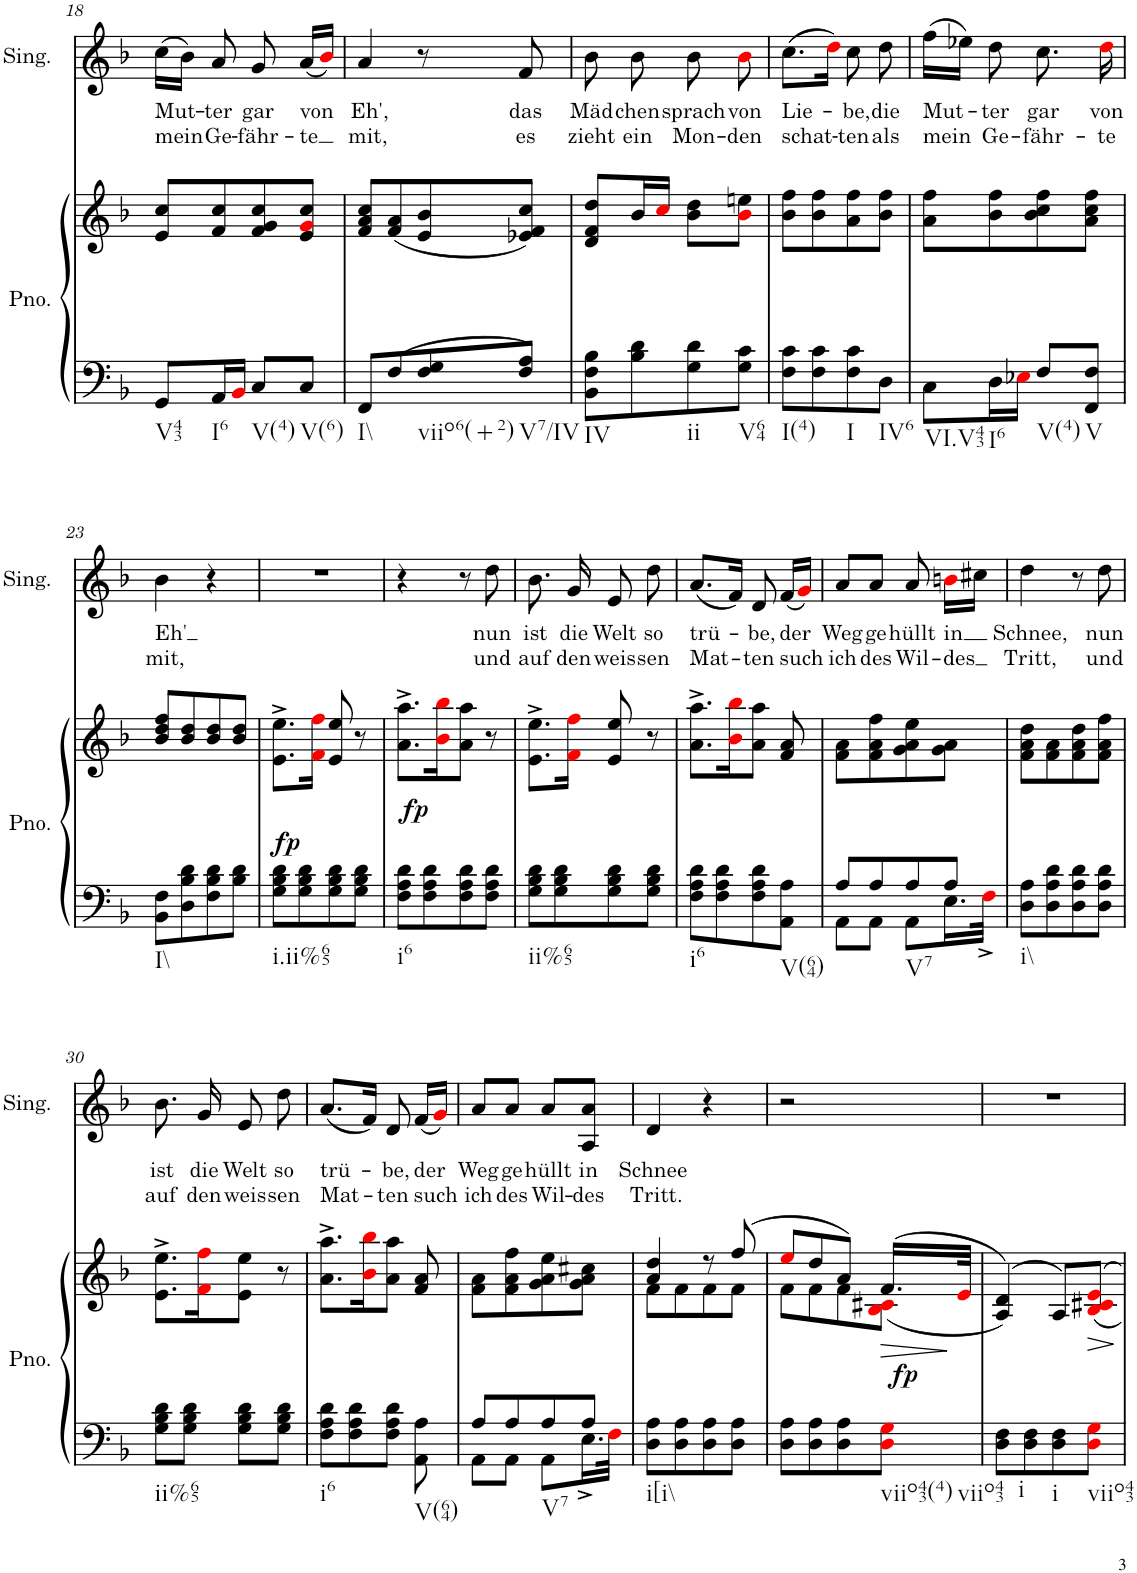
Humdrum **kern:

**kern	**kern	**dynam	**kern	**text	**text
*part2	*part2	*part2	*part1	*part1	*part1
*staff3	*staff2	*staff2/3	*staff1	*staff1	*staff1
*I"Pianoforte	*	*	*I"Singstimme	*	*
*I'Pno.	*	*	*I'Sing.	*	*
!!LO:PB:g=z
*clefF4	*clefG2	*	*clefG2	*	*
*k[b-]	*k[b-]	*	*k[b-]	*	*
*M2/4	*M2/4	*	*M2/4	*	*
=18	=18	=18	=18	=18	=18
!LO:TX:b:t=V43	!	!	!	!	!
!	!	!	!	!LO:LY:b	!LO:LY:b
8GG/L	8e/ 8cc/L	.	(16cc\LL	Mut-	mein
.	.	.	16b-\JJ)	.	.
!LO:TX:b:t=I6	!	!	!	!	!
!	!	!	!	!LO:LY:b	!LO:LY:b
16AA/L	8f/ 8cc/	.	8a/	-ter	Ge-
16BB-i/JJ	.	.	.	.	.
!LO:TX:b:t=V(4)	!	!	!	!	!
!	!	!	!	!LO:LY:b	!LO:LY:b
8C/L	8f/ 8g/ 8cc/	.	8g/	gar	-fähr-
!LO:TX:b:t=V(6)	!	!	!	!	!
!	!	!	!	!LO:LY:b	!LO:LY:b
8C/J	8e/ 8gi/ 8cc/J	.	(16a/LL	von	-te
.	.	.	16b-i/JJ)	.	.
=19	=19	=19	=19	=19	=19
!LO:TX:b:t=I\\	!	!	!	!	!
!	!	!	!	!LO:LY:b	!LO:LY:b
8FF/L	8f/ 8a/ 8cc/L	.	4a/	Eh',	mit,
8F/	(8f/ 8a/	.	.	.	.
!LO:TX:b:t=viio6(+2)	!	!	!	!	!
8F/ 8G/	8e/ 8b-/	.	8r	.	.
!LO:TX:b:t=V7/IV	!	!	!	!	!
!	!	!	!	!LO:LY:b	!LO:LY:b
8F/ 8A/J	8e-X/ 8f/ 8cc/J)	.	8f/	das	es
=20	=20	=20	=20	=20	=20
!LO:TX:b:t=IV	!	!	!	!	!
!	!	!	!	!LO:LY:b	!LO:LY:b
8BB-\ 8F\ 8B-\L	8d/ 8f/ 8dd/L	.	8b-\	Mäd-	zieht
!	!	!	!	!LO:LY:b	!LO:LY:b
8B-\ 8d\	16b-/L	.	8b-\	-chen	ein
.	16cci/JJ	.	.	.	.
!LO:TX:b:t=ii	!	!	!	!	!
!	!	!	!	!LO:LY:b	!LO:LY:b
8G\ 8d\	8b-\ 8dd\L	.	8b-\	sprach	Mon-
!LO:TX:b:t=V64	!	!	!	!	!
!	!	!	!	!LO:LY:b	!LO:LY:b
8G\ 8c\J	8b-i\ 8een\J	.	8b-i\	von	-den
=21	=21	=21	=21	=21	=21
!LO:TX:b:t=I(4)	!	!	!	!	!
!	!	!	!	!LO:LY:b	!LO:LY:b
8F\ 8c\L	8b-\ 8ff\L	.	(8.cc\L	Lie-	schat-
8F\ 8c\	8b-\ 8ff\	.	.	.	.
.	.	.	16ddi\Jk)	.	.
!LO:TX:b:t=I	!	!	!	!	!
!	!	!	!	!LO:LY:b	!LO:LY:b
8F\ 8c\	8a\ 8ff\	.	8cc\	-be,	-ten
!LO:TX:b:t=IV6	!	!	!	!	!
!	!	!	!	!LO:LY:b	!LO:LY:b
8D\J	8b-\ 8ff\J	.	8dd\	die	als
=22	=22	=22	=22	=22	=22
!LO:TX:b:t=VI.V43	!	!	!	!	!
!	!	!	!	!LO:LY:b	!LO:LY:b
8C\L	8a\ 8ff\L	.	(16ff\LL	Mut-	mein
.	.	.	16ee-X\JJ)	.	.
!LO:TX:b:t=I6	!	!	!	!	!
!	!	!	!	!LO:LY:b	!LO:LY:b
16D\L	8b-\ 8ff\	.	8dd\	-ter	Ge-
16E-Xi\JJ	.	.	.	.	.
!LO:TX:b:t=V(4)	!	!	!	!	!
!	!	!	!	!LO:LY:b	!LO:LY:b
8F/L	8b-\ 8cc\ 8ff\	.	8.cc\	gar	-fähr-
!LO:TX:b:t=V	!	!	!	!	!
8FF/ 8F/J	8a\ 8cc\ 8ff\J	.	.	.	.
!	!	!	!	!LO:LY:b	!LO:LY:b
.	.	.	16ddi\	von	-te
!!LO:LB:g=z
=23	=23	=23	=23	=23	=23
!LO:TX:b:t=I\\	!	!	!	!	!
!	!	!	!	!LO:LY:b	!LO:LY:b
8BB-\ 8F\L	8b-/ 8dd/ 8ff/L	.	4b-\	Eh'	mit,
8D\ 8B-\ 8d\	8b-/ 8dd/	.	.	.	.
8F\ 8B-\ 8d\	8b-/ 8dd/	.	4r	.	.
8B-\ 8d\J	8b-/ 8dd/J	.	.	.	.
=24	=24	=24	=24	=24	=24
!LO:TX:b:t=i.ii%65	!	!	!	!	!
!	!	!LO:DY:a=2	!	!	!
8G\ 8B-\ 8d\L	8.e\^ 8.ee\^L	fp	2r	.	.
8G\ 8B-\ 8d\	.	.	.	.	.
.	16fi\ 16ffi\Jk	.	.	.	.
8G\ 8B-\ 8d\	8e/ 8ee/	.	.	.	.
8G\ 8B-\ 8d\J	8r	.	.	.	.
=25	=25	=25	=25	=25	=25
!LO:TX:b:t=i6	!	!	!	!	!
!	!	!LO:DY:b	!	!	!
8F\ 8A\ 8d\L	8.a\^> 8.aa\^>L	fp	4r	.	.
8F\ 8A\ 8d\	.	.	.	.	.
.	16b-i\ 16bb-i\K	.	.	.	.
8F\ 8A\ 8d\	8a\ 8aa\J	.	8r	.	.
!	!	!	!	!LO:LY:b	!LO:LY:b
8F\ 8A\ 8d\J	8r	.	8dd\	nun	und
=26	=26	=26	=26	=26	=26
!LO:TX:b:t=ii%65	!	!	!	!	!
!	!	!	!	!LO:LY:b	!LO:LY:b
8G\ 8B-\ 8d\L	8.e\^ 8.ee\^L	.	8.b-\	ist	auf
8G\ 8B-\ 8d\	.	.	.	.	.
!	!	!	!	!LO:LY:b	!LO:LY:b
.	16fi\ 16ffi\Jk	.	16g/	die	den
!	!	!	!	!LO:LY:b	!LO:LY:b
8G\ 8B-\ 8d\	8e/ 8ee/	.	8e/	Welt	weis-
!	!	!	!	!LO:LY:b	!LO:LY:b
8G\ 8B-\ 8d\J	8r	.	8dd\	so	-sen
=27	=27	=27	=27	=27	=27
!LO:TX:b:t=i6	!	!	!	!	!
!	!	!	!	!LO:LY:b	!LO:LY:b
8F\ 8A\ 8d\L	8.a\^> 8.aa\^>L	.	(8.a/L	trü-	Mat-
8F\ 8A\ 8d\	.	.	.	.	.
.	16b-i\ 16bb-i\K	.	16f/Jk)	.	.
!	!	!	!	!LO:LY:b	!LO:LY:b
8F\ 8A\ 8d\	8a\ 8aa\J	.	8d/	-be,	-ten
!LO:TX:b:t=V(64)	!	!	!	!	!
!	!	!	!	!LO:LY:b	!LO:LY:b
8AA\ 8A\J	8f/ 8a/	.	(16f/LL	der	such
.	.	.	16gi/JJ)	.	.
=28	=28	=28	=28	=28	=28
*^	*	*	*	*	*
!	!	!	!	!	!LO:LY:b	!LO:LY:b
8A/L	8AA\L	8f\ 8a\L	.	8a/L	Weg	ich
!	!	!	!	!	!LO:LY:b	!LO:LY:b
8A/	8AA\J	8f\ 8a\ 8ff\	.	8a/J	ge-	des
!LO:TX:b:t=V7	!	!	!	!	!	!
!	!	!	!	!	!LO:LY:b	!LO:LY:b
8A/	8AA\L	8g\ 8a\ 8ee\	.	8a/	-hüllt	Wil-
!	!	!	!	!	!LO:LY:b	!LO:LY:b
8A/J	16.E\L	8g\ 8a\J	.	16bni\LL	in	-des
.	.	.	.	16cc#X\JJ	.	.
.	32F^i\JJk	.	.	.	.	.
=29	=29	=29	=29	=29	=29	=29
!LO:TX:b:t=i\\	!	!	!	!	!	!
!	!	!	!	!	!LO:LY:b	!LO:LY:b
*v	*v	*	*	*	*	*
8D\ 8A\L	8f\ 8a\ 8dd\L	.	4dd\	Schnee,	Tritt,
8D\ 8A\ 8d\	8f\ 8a\	.	.	.	.
8D\ 8A\ 8d\	8f\ 8a\ 8dd\	.	8r	.	.
!	!	!	!	!LO:LY:b	!LO:LY:b
8D\ 8A\ 8d\J	8f\ 8a\ 8ff\J	.	8dd\	nun	und
!!LO:LB:g=z
=30	=30	=30	=30	=30	=30
!LO:TX:b:t=ii%65	!	!	!	!	!
!	!	!	!	!LO:LY:b	!LO:LY:b
8G\ 8B-\ 8d\L	8.e\^> 8.ee\^>L	.	8.b-\	ist	auf
8G\ 8B-\ 8d\J	.	.	.	.	.
!	!	!	!	!LO:LY:b	!LO:LY:b
.	16fi\ 16ffi\K	.	16g/	die	den
!	!	!	!	!LO:LY:b	!LO:LY:b
8G\ 8B-\ 8d\L	8e\ 8ee\J	.	8e/	Welt	weis-
!	!	!	!	!LO:LY:b	!LO:LY:b
8G\ 8B-\ 8d\J	8r	.	8dd\	so	-sen
=31	=31	=31	=31	=31	=31
!LO:TX:b:t=i6	!	!	!	!	!
!	!	!	!	!LO:LY:b	!LO:LY:b
8F\ 8A\ 8d\L	8.a\^ 8.aa\^L	.	(8.a/L	trü-	Mat-
8F\ 8A\ 8d\	.	.	.	.	.
.	16b-i\ 16bb-i\K	.	16f/Jk)	.	.
!	!	!	!	!LO:LY:b	!LO:LY:b
8F\ 8A\ 8d\J	8a\ 8aa\J	.	8d/	-be,	-ten
!LO:TX:b:t=V(64)	!	!	!	!	!
!	!	!	!	!LO:LY:b	!LO:LY:b
8AA\ 8A\	8f/ 8a/	.	(16f/LL	der	such
.	.	.	16gi/JJ)	.	.
=32	=32	=32	=32	=32	=32
*^	*	*	*	*	*
!	!	!	!	!	!LO:LY:b	!LO:LY:b
8A/L	8AA\L	8f\ 8a\L	.	8a/L	Weg	ich
!	!	!	!	!	!LO:LY:b	!LO:LY:b
8A/	8AA\J	8f\ 8a\ 8ff\	.	8a/J	ge-	des
!LO:TX:b:t=V7	!	!	!	!	!	!
!	!	!	!	!	!LO:LY:b	!LO:LY:b
8A/	8AA\L	8g\ 8a\ 8ee\	.	8a/L	-hüllt	Wil-
!	!	!	!	!	!LO:LY:b	!LO:LY:b
8A/J	16.E^\L	8g\ 8a\ 8cc#X\J	.	8A/ 8a/J	in	-des
.	32Fi\JJk	.	.	.	.	.
=33	=33	=33	=33	=33	=33	=33
*	*	*^	*	*	*	*
!LO:TX:b:t=i[i\\	!	!	!	!	!	!	!
!	!	!	!	!	!	!LO:LY:b	!LO:LY:b
*v	*v	*	*	*	*	*	*
8D\ 8A\L	4a/ 4dd/	8f\L	.	4d/	Schnee	Tritt.
8D\ 8A\	.	8f\	.	.	.	.
8D\ 8A\	8r	8f\	.	4r	.	.
8D\ 8A\J	(8ff/	8f\J	.	.	.	.
=34	=34	=34	=34	=34	=34	=34
8D\ 8A\L	8eei/L	8f\L	.	2r	.	.
8D\ 8A\	8dd/	8f\	.	.	.	.
8D\ 8A\	8a/J)	8f\	.	.	.	.
!LO:TX:b:t=viio43(4)	!	!	!	!	!	!
!LO:TX:b:t=viio43	!	!	!	!	!	!
!	!	!	!LO:HP:b	!	!	!
!	!	!	!LO:DY:n=1:a=2	!	!	!
8Di\ 8Gi\J	(>16.f/LL	(<8B-i\ 8c#Xi\J	> fp	.	.	.
.	32ei/JJk	.	]	.	.	.
*	*v	*v	*	*	*	*
=35	=35	=35	=35	=35	=35
!LO:TX:b:t=i	!	!	!	!	!
8D\ 8F\L	(>4A/ 4d/))	.	2r	.	.
8D\ 8F\	.	.	.	.	.
!LO:TX:b:t=i	!	!	!	!	!
8D\ 8F\	8A/L)	.	.	.	.
!LO:TX:b:t=viio43	!	!	!	!	!
!	!	!LO:HP:b	!	!	!
8Di\ 8Gi\J	8B-i/ 8c#Xi/ 8ei/J	>	.	.	.
.	.	]	.	.	.
=	=	=	=	=	=
*-	*-	*-	*-	*-	*-
